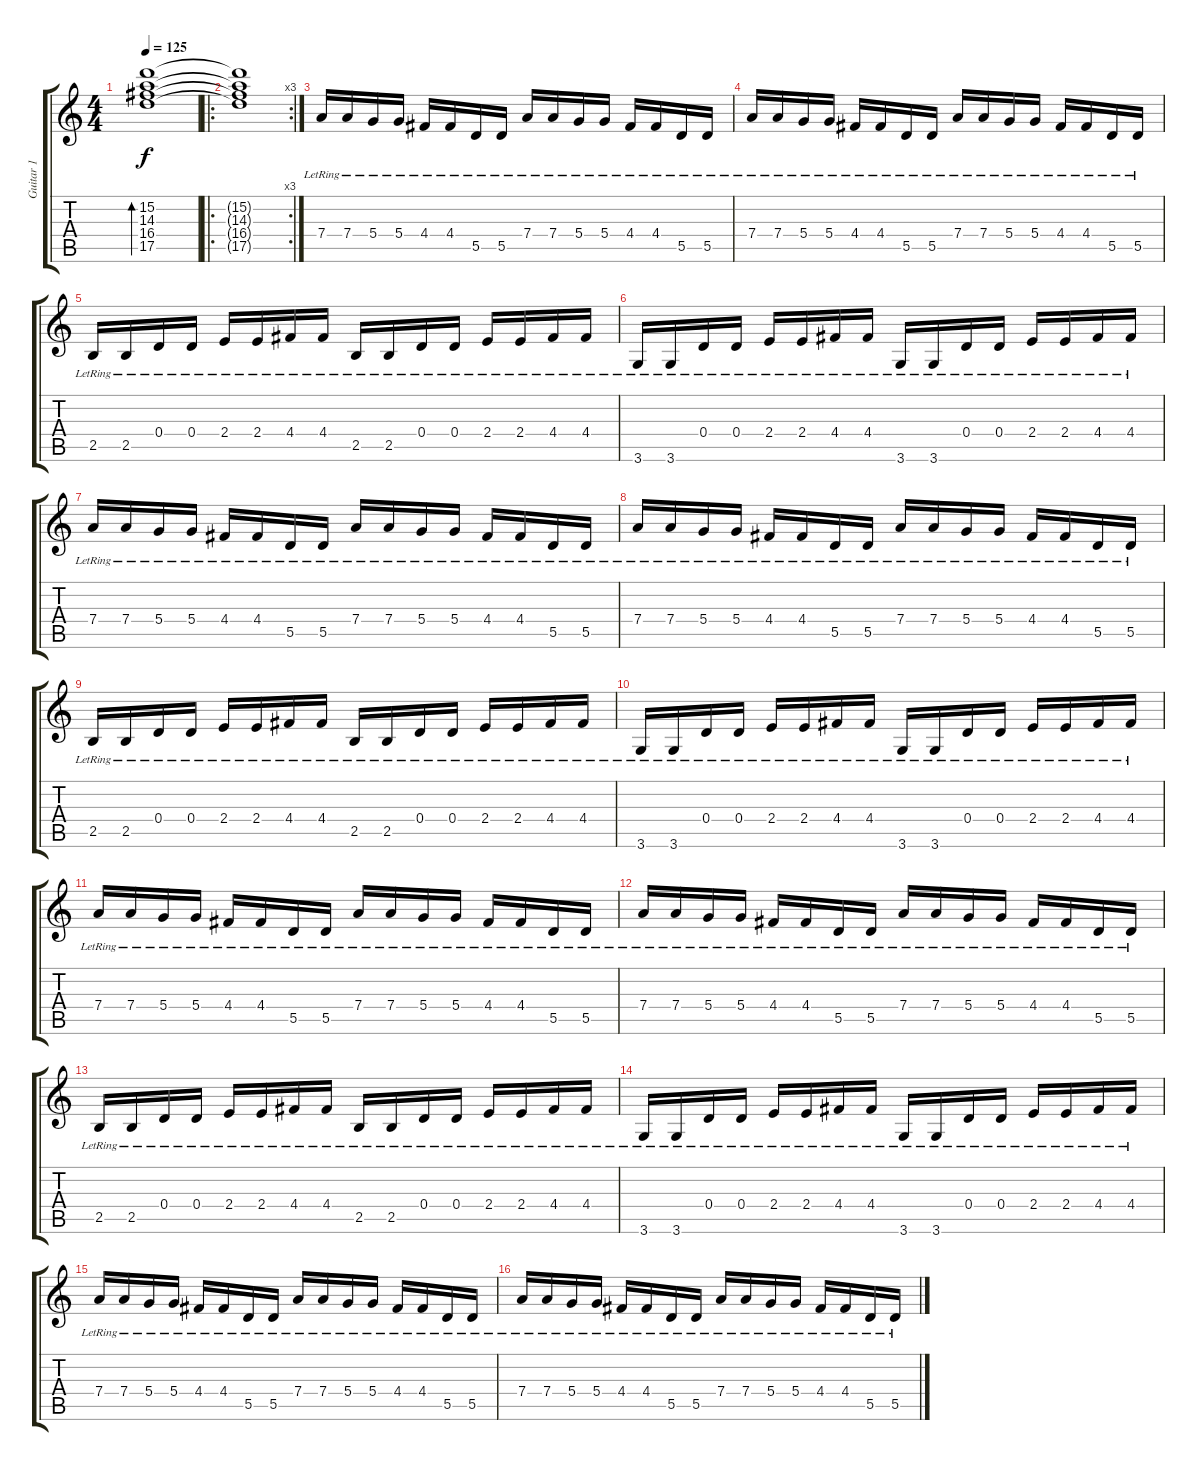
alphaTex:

\track ("Guitar 1" "Guitar 1") {instrument electricguitarjazz}
\staff {score tabs}
\tuning (E4 B3 G3 D3 A2 E2) {hide}
\ts (4 4)
\tempo 125
\clef g2
\ks c
(15.2 14.3 16.4 17.5).1{bd 120 dy f} |
\ro
\rc 3
(15.2{t} 14.3{t} 16.4{t} 17.5{t}).1 |
7.4{lr}.16 7.4{lr}.16 5.4{lr}.16 5.4{lr}.16 4.4{lr}.16 4.4{lr}.16 5.5{lr}.16 5.5{lr}.16 7.4{lr}.16 7.4{lr}.16 5.4{lr}.16 5.4{lr}.16 4.4{lr}.16 4.4{lr}.16 5.5{lr}.16 5.5{lr}.16 |
7.4{lr}.16 7.4{lr}.16 5.4{lr}.16 5.4{lr}.16 4.4{lr}.16 4.4{lr}.16 5.5{lr}.16 5.5{lr}.16 7.4{lr}.16 7.4{lr}.16 5.4{lr}.16 5.4{lr}.16 4.4{lr}.16 4.4{lr}.16 5.5{lr}.16 5.5{lr}.16 |
2.5{lr}.16 2.5{lr}.16 0.4{lr}.16 0.4{lr}.16 2.4{lr}.16 2.4{lr}.16 4.4{lr}.16 4.4{lr}.16 2.5{lr}.16 2.5{lr}.16 0.4{lr}.16 0.4{lr}.16 2.4{lr}.16 2.4{lr}.16 4.4{lr}.16 4.4{lr}.16 |
3.6{lr}.16 3.6{lr}.16 0.4{lr}.16 0.4{lr}.16 2.4{lr}.16 2.4{lr}.16 4.4{lr}.16 4.4{lr}.16 3.6{lr}.16 3.6{lr}.16 0.4{lr}.16 0.4{lr}.16 2.4{lr}.16 2.4{lr}.16 4.4{lr}.16 4.4{lr}.16 |
7.4{lr}.16 7.4{lr}.16 5.4{lr}.16 5.4{lr}.16 4.4{lr}.16 4.4{lr}.16 5.5{lr}.16 5.5{lr}.16 7.4{lr}.16 7.4{lr}.16 5.4{lr}.16 5.4{lr}.16 4.4{lr}.16 4.4{lr}.16 5.5{lr}.16 5.5{lr}.16 |
7.4{lr}.16 7.4{lr}.16 5.4{lr}.16 5.4{lr}.16 4.4{lr}.16 4.4{lr}.16 5.5{lr}.16 5.5{lr}.16 7.4{lr}.16 7.4{lr}.16 5.4{lr}.16 5.4{lr}.16 4.4{lr}.16 4.4{lr}.16 5.5{lr}.16 5.5{lr}.16 |
2.5{lr}.16 2.5{lr}.16 0.4{lr}.16 0.4{lr}.16 2.4{lr}.16 2.4{lr}.16 4.4{lr}.16 4.4{lr}.16 2.5{lr}.16 2.5{lr}.16 0.4{lr}.16 0.4{lr}.16 2.4{lr}.16 2.4{lr}.16 4.4{lr}.16 4.4{lr}.16 |
3.6{lr}.16 3.6{lr}.16 0.4{lr}.16 0.4{lr}.16 2.4{lr}.16 2.4{lr}.16 4.4{lr}.16 4.4{lr}.16 3.6{lr}.16 3.6{lr}.16 0.4{lr}.16 0.4{lr}.16 2.4{lr}.16 2.4{lr}.16 4.4{lr}.16 4.4{lr}.16 |
7.4{lr}.16 7.4{lr}.16 5.4{lr}.16 5.4{lr}.16 4.4{lr}.16 4.4{lr}.16 5.5{lr}.16 5.5{lr}.16 7.4{lr}.16 7.4{lr}.16 5.4{lr}.16 5.4{lr}.16 4.4{lr}.16 4.4{lr}.16 5.5{lr}.16 5.5{lr}.16 |
7.4{lr}.16 7.4{lr}.16 5.4{lr}.16 5.4{lr}.16 4.4{lr}.16 4.4{lr}.16 5.5{lr}.16 5.5{lr}.16 7.4{lr}.16 7.4{lr}.16 5.4{lr}.16 5.4{lr}.16 4.4{lr}.16 4.4{lr}.16 5.5{lr}.16 5.5{lr}.16 |
2.5{lr}.16 2.5{lr}.16 0.4{lr}.16 0.4{lr}.16 2.4{lr}.16 2.4{lr}.16 4.4{lr}.16 4.4{lr}.16 2.5{lr}.16 2.5{lr}.16 0.4{lr}.16 0.4{lr}.16 2.4{lr}.16 2.4{lr}.16 4.4{lr}.16 4.4{lr}.16 |
3.6{lr}.16 3.6{lr}.16 0.4{lr}.16 0.4{lr}.16 2.4{lr}.16 2.4{lr}.16 4.4{lr}.16 4.4{lr}.16 3.6{lr}.16 3.6{lr}.16 0.4{lr}.16 0.4{lr}.16 2.4{lr}.16 2.4{lr}.16 4.4{lr}.16 4.4{lr}.16 |
7.4{lr}.16 7.4{lr}.16 5.4{lr}.16 5.4{lr}.16 4.4{lr}.16 4.4{lr}.16 5.5{lr}.16 5.5{lr}.16 7.4{lr}.16 7.4{lr}.16 5.4{lr}.16 5.4{lr}.16 4.4{lr}.16 4.4{lr}.16 5.5{lr}.16 5.5{lr}.16 |
7.4{lr}.16 7.4{lr}.16 5.4{lr}.16 5.4{lr}.16 4.4{lr}.16 4.4{lr}.16 5.5{lr}.16 5.5{lr}.16 7.4{lr}.16 7.4{lr}.16 5.4{lr}.16 5.4{lr}.16 4.4{lr}.16 4.4{lr}.16 5.5{lr}.16 5.5{lr}.16
